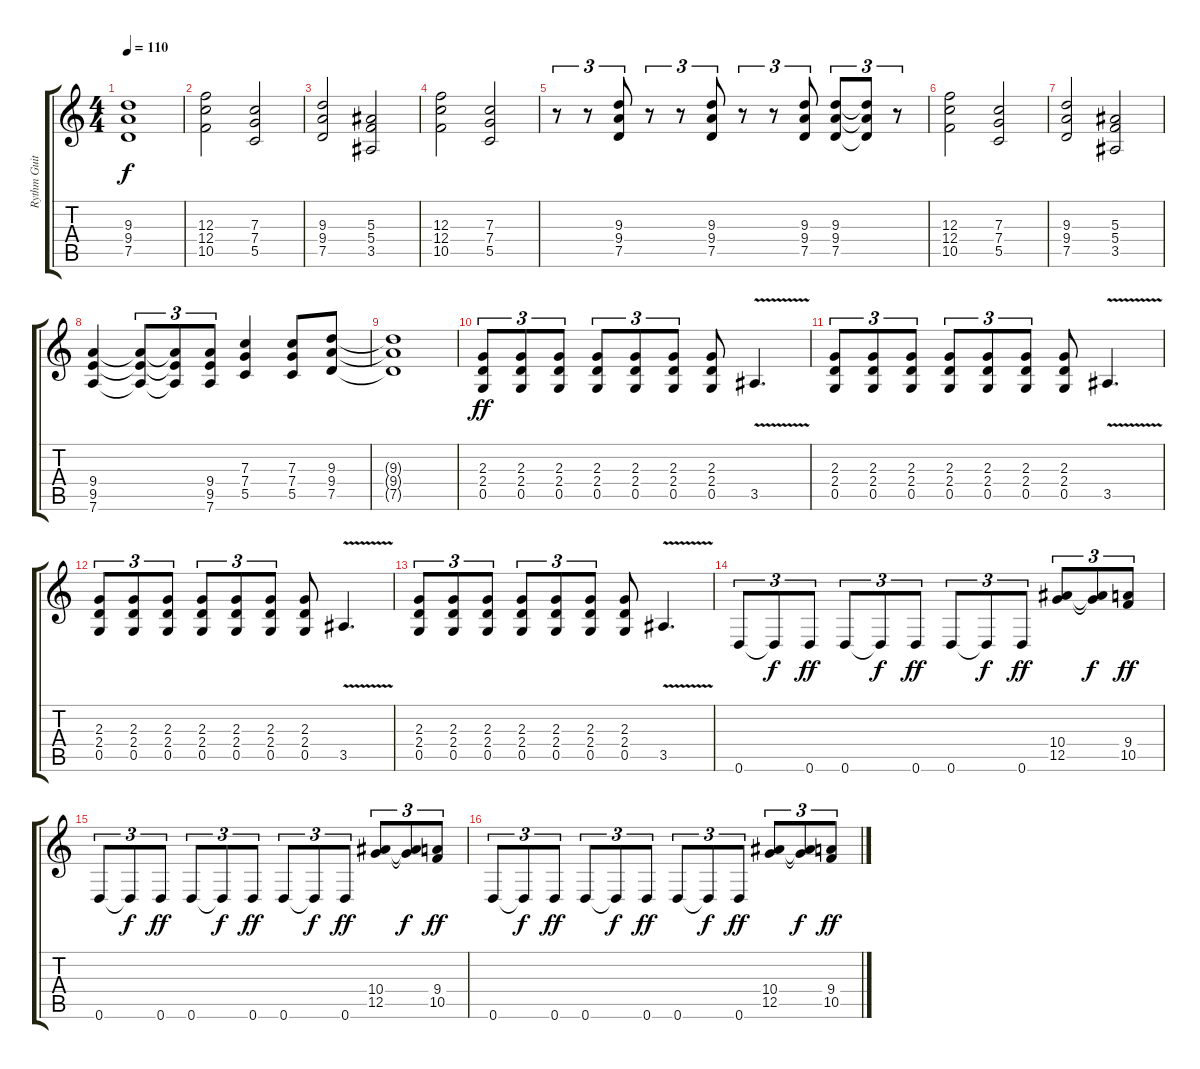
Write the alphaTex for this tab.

\track ("Rythm Guitar" "Rythm Guit") {instrument distortionguitar}
\staff {score tabs}
\tuning (D4 A3 F3 C3 G2 D2) {hide}
\ts (4 4)
\tempo 110
\clef g2
\ks c
(9.3{t} 9.4{t} 7.5{t}).1{dy f} |
(12.3 12.4 10.5).2 (7.3 7.4 5.5).2 |
(9.3 9.4 7.5).2 (5.3 5.4 3.5).2 |
(12.3 12.4 10.5).2 (7.3 7.4 5.5).2 |
r.8{tu (3 2)} r.8{tu (3 2)} (9.3 9.4 7.5).8{tu (3 2)} r.8{tu (3 2)} r.8{tu (3 2)} (9.3 9.4 7.5).8{tu (3 2)} r.8{tu (3 2)} r.8{tu (3 2)} (9.3 9.4 7.5).8{tu (3 2)} (9.3 9.4 7.5).8{tu (3 2)} (9.3{t} 9.4{t} 7.5{t}).8{tu (3 2)} r.8{tu (3 2)} |
(12.3 12.4 10.5).2 (7.3 7.4 5.5).2 |
(9.3 9.4 7.5).2 (5.3 5.4 3.5).2 |
(9.4 9.5 7.6).4 (9.4{t} 9.5{t} 7.6{t}).8{tu (3 2)} (9.4{t} 9.5{t} 7.6{t}).8{tu (3 2)} (9.4 9.5 7.6).8{tu (3 2)} (7.3 7.4 5.5).4 (7.3 7.4 5.5).8 (9.3 9.4 7.5).8 |
(9.3{t} 9.4{t} 7.5{t}).1 |
(2.3 2.4 0.5).8{tu (3 2) dy ff} (2.3 2.4 0.5).8{tu (3 2)} (2.3 2.4 0.5).8{tu (3 2)} (2.3 2.4 0.5).8{tu (3 2)} (2.3 2.4 0.5).8{tu (3 2)} (2.3 2.4 0.5).8{tu (3 2)} (2.3 2.4 0.5).8 3.5{v}.4{d} |
(2.3 2.4 0.5).8{tu (3 2)} (2.3 2.4 0.5).8{tu (3 2)} (2.3 2.4 0.5).8{tu (3 2)} (2.3 2.4 0.5).8{tu (3 2)} (2.3 2.4 0.5).8{tu (3 2)} (2.3 2.4 0.5).8{tu (3 2)} (2.3 2.4 0.5).8 3.5{v}.4{d} |
(2.3 2.4 0.5).8{tu (3 2)} (2.3 2.4 0.5).8{tu (3 2)} (2.3 2.4 0.5).8{tu (3 2)} (2.3 2.4 0.5).8{tu (3 2)} (2.3 2.4 0.5).8{tu (3 2)} (2.3 2.4 0.5).8{tu (3 2)} (2.3 2.4 0.5).8 3.5{v}.4{d} |
(2.3 2.4 0.5).8{tu (3 2)} (2.3 2.4 0.5).8{tu (3 2)} (2.3 2.4 0.5).8{tu (3 2)} (2.3 2.4 0.5).8{tu (3 2)} (2.3 2.4 0.5).8{tu (3 2)} (2.3 2.4 0.5).8{tu (3 2)} (2.3 2.4 0.5).8 3.5{v}.4{d} |
0.6.8{tu (3 2)} 0.6{t}.8{tu (3 2) dy f} 0.6.8{tu (3 2) dy ff} 0.6.8{tu (3 2)} 0.6{t}.8{tu (3 2) dy f} 0.6.8{tu (3 2) dy ff} 0.6.8{tu (3 2)} 0.6{t}.8{tu (3 2) dy f} 0.6.8{tu (3 2) dy ff} (10.4 12.5).8{tu (3 2)} (10.4{t} 12.5{t}).8{tu (3 2) dy f} (9.4 10.5).8{tu (3 2) dy ff} |
0.6.8{tu (3 2)} 0.6{t}.8{tu (3 2) dy f} 0.6.8{tu (3 2) dy ff} 0.6.8{tu (3 2)} 0.6{t}.8{tu (3 2) dy f} 0.6.8{tu (3 2) dy ff} 0.6.8{tu (3 2)} 0.6{t}.8{tu (3 2) dy f} 0.6.8{tu (3 2) dy ff} (10.4 12.5).8{tu (3 2)} (10.4{t} 12.5{t}).8{tu (3 2) dy f} (9.4 10.5).8{tu (3 2) dy ff} |
0.6.8{tu (3 2)} 0.6{t}.8{tu (3 2) dy f} 0.6.8{tu (3 2) dy ff} 0.6.8{tu (3 2)} 0.6{t}.8{tu (3 2) dy f} 0.6.8{tu (3 2) dy ff} 0.6.8{tu (3 2)} 0.6{t}.8{tu (3 2) dy f} 0.6.8{tu (3 2) dy ff} (10.4 12.5).8{tu (3 2)} (10.4{t} 12.5{t}).8{tu (3 2) dy f} (9.4 10.5).8{tu (3 2) dy ff}
